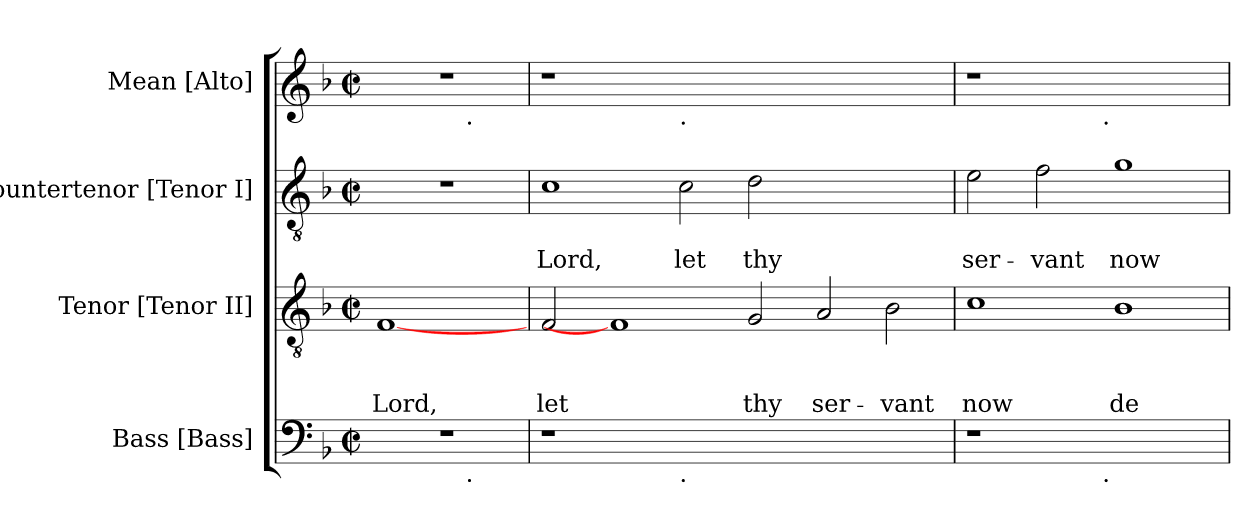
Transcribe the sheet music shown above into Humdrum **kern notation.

**kern	**kern	**text	**text	**text	**kern	**text	**text	**kern
*part4	*part3	*part3	*part3	*part3	*part2	*part2	*part2	*part1
*staff4	*staff3	*staff3	*staff3	*staff3	*staff2	*staff2	*staff2	*staff1
*I"Bass [Bass]	*I"Tenor [Tenor II]	*	*	*	*I"Countertenor [Tenor I]	*	*	*I"Mean [Alto]
*clefF4	*clefGv2	*	*	*	*clefGv2	*	*	*clefG2
*k[b-]	*k[b-]	*	*	*	*k[b-]	*	*	*k[b-]
*F:	*F:	*	*	*	*F:	*	*	*F:
*M2/2	*M2/2	*	*	*	*M2/2	*	*	*M2/2
*met(c|)	*met(c|)	*	*	*	*met(c|)	*	*	*met(c|)
=1	=1	=1	=1	=1	=1	=1	=1	=1
!	!	!	!	!LO:LY:b	!	!	!	!
*^	*	*	*	*	*	*	*	*^
1r	2ryy	[1F	.	.	Lord,	1r	.	.	1r	2ryy
.	16ryy	.	.	.	.	.	.	.	.	16ryy
!	!	!	!	!	!	!	!	!	!	!LO:TX:b:t=.
!	!LO:TX:b:t=.	!	!	!	!	!	!	!	!	!
.	4..ryy	.	.	.	.	.	.	.	.	4..ryy
=2	=2	=2	=2	=2	=2	=2	=2	=2	=2	=2
!	!	!	!	!	!LO:LY:b	!	!	!LO:LY:b	!	!
*v	*v	*	*	*	*	*	*	*	*v	*v
1r	2F/	.	.	let	1c	.	Lord,	1r
.	1F]	.	.	.	.	.	.	.
!	!	!	!	!	!	!	!	!LO:TX:b:t=.
!LO:TX:b:t=.	!	!	!	!	!	!	!	!
!	!	!	!	!	!	!	!LO:LY:b	!
0ryy	.	.	.	.	2c\	.	let	0ryy
!	!	!	!	!LO:LY:b	!	!	!LO:LY:b	!
.	2G/	.	.	thy	2d\	.	thy	.
!	!	!	!	!LO:LY:b	!	!	!	!
.	2A/	.	.	ser-	1ryy	.	.	.
!	!	!	!	!LO:LY:b	!	!	!	!
.	2B-\	.	.	-vant	.	.	.	.
=3	=3	=3	=3	=3	=3	=3	=3	=3
!	!	!	!	!LO:LY:b	!	!	!LO:LY:b	!
*^	*	*	*	*	*	*	*	*^
1r	2ryy	1c	.	.	now	2e\	.	ser-	1r	2ryy
!	!	!	!	!	!	!	!	!LO:LY:b	!	!
.	4...ryy	.	.	.	.	2f\	.	-vant	.	4...ryy
!	!	!	!	!	!	!	!	!	!	!LO:TX:b:t=.
!	!LO:TX:b:t=.	!	!	!	!	!	!	!	!	!
.	1ryy	.	.	.	.	.	.	.	.	1ryy
!	!	!	!	!	!LO:LY:b	!	!	!LO:LY:b	!	!
1ryy	.	1B-	.	.	de-	1g	.	now	1ryy	.
.	32ryy	.	.	.	.	.	.	.	.	32ryy
*v	*v	*	*	*	*	*	*	*	*v	*v
=	=	=	=	=	=	=	=	=
*-	*-	*-	*-	*-	*-	*-	*-	*-
